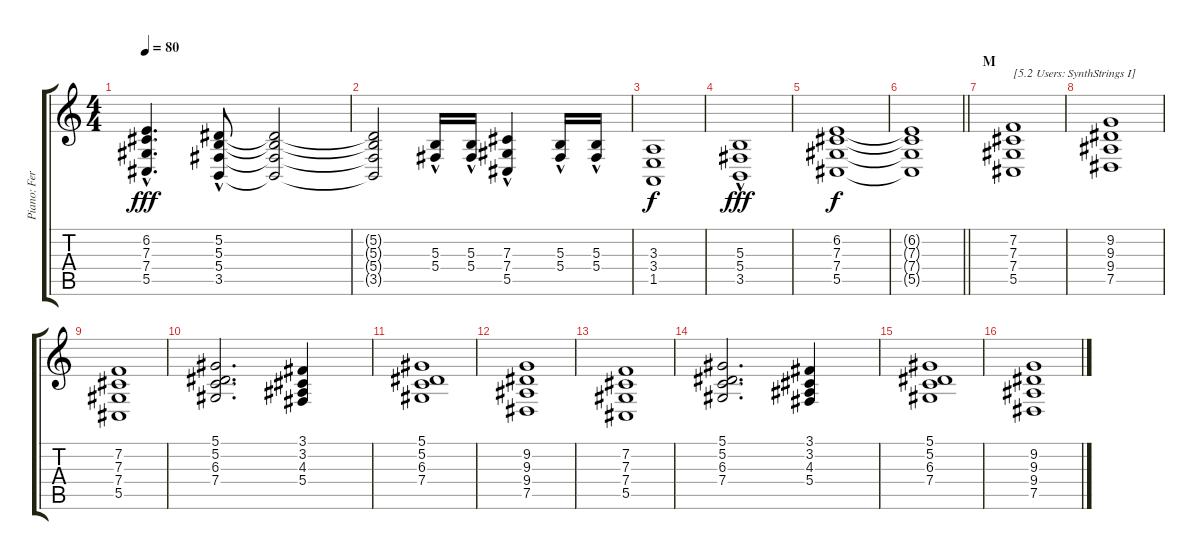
\track ("Piano: Ferdy" "Piano: Fer") {instrument brightacousticpiano}
\staff {score tabs}
\tuning (Eb4 Bb3 Gb3 Db3 Ab2 Eb2) {hide}
\ts (4 4)
\tempo 80
\clef g2
\ks c
(6.2{hac} 7.3{hac} 7.4{hac} 5.5{hac}).4{d dy fff} (5.2{hac} 5.3{hac} 5.4{hac} 3.5{hac}).8 (5.2{t} 5.3{t} 5.4{t} 3.5{t}).2 |
(5.2{t} 5.3{t} 5.4{t} 3.5{t}).2 (5.3{hac} 5.4{hac}).16 (5.3{hac} 5.4{hac}).16 (7.3{hac} 7.4{hac} 5.5{hac}).4 (5.3{hac} 5.4{hac}).16 (5.3{hac} 5.4{hac}).16 |
(3.3 3.4 1.5).1{dy f} |
(5.3{hac} 5.4{hac} 3.5{hac}).1{dy fff} |
(6.2 7.3 7.4 5.5).1{dy f} |
\barLineRight lightlight
(6.2{t} 7.3{t} 7.4{t} 5.5{t}).1 |
\section ("" "M")
(7.2 7.3 7.4 5.5).1{txt "[5.2 Users: SynthStrings I]" volume 6 instrument synthstrings1} |
(9.2 9.3 9.4 7.5).1 |
(7.2 7.3 7.4 5.5).1 |
(5.1 5.2 6.3 7.4).2{d} (3.1 3.2 4.3 5.4).4 |
(5.1 5.2 6.3 7.4).1 |
(9.2 9.3 9.4 7.5).1 |
(7.2 7.3 7.4 5.5).1 |
(5.1 5.2 6.3 7.4).2{d} (3.1 3.2 4.3 5.4).4 |
(5.1 5.2 6.3 7.4).1 |
(9.2 9.3 9.4 7.5).1
